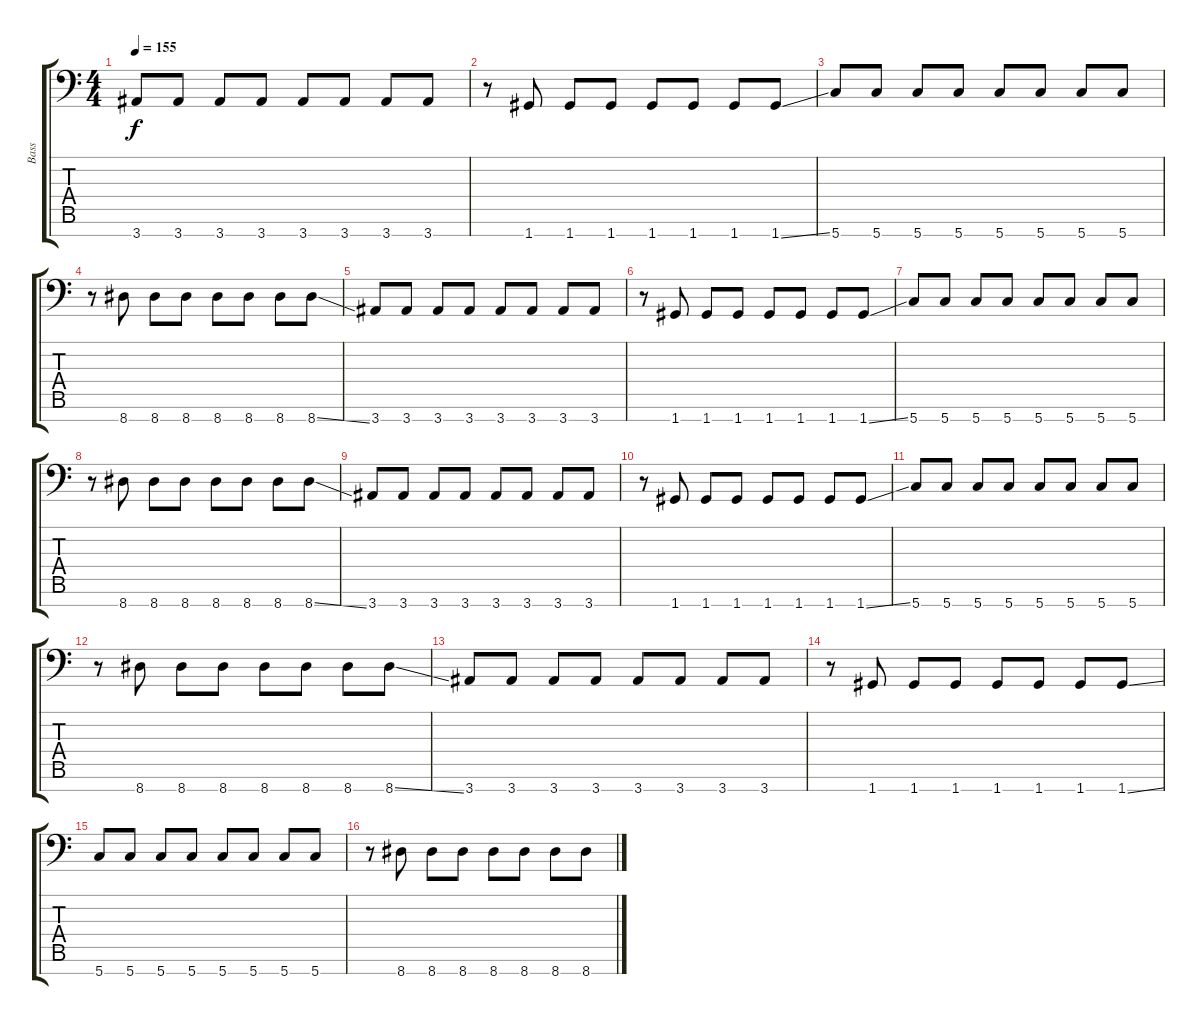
\track ("Bass" "Bass") {instrument electricbasspick}
\staff {score tabs}
\tuning (D4 A3 F3 C3 G2 D2 G1) {hide}
\ts (4 4)
\tempo 155
\clef f4
\ks c
3.7.8{dy f} 3.7.8 3.7.8 3.7.8 3.7.8 3.7.8 3.7.8 3.7.8 |
r.8 1.7.8 1.7.8 1.7.8 1.7.8 1.7.8 1.7.8 1.7{ss}.8 |
5.7.8 5.7.8 5.7.8 5.7.8 5.7.8 5.7.8 5.7.8 5.7.8 |
r.8 8.7.8 8.7.8 8.7.8 8.7.8 8.7.8 8.7.8 8.7{ss}.8 |
3.7.8 3.7.8 3.7.8 3.7.8 3.7.8 3.7.8 3.7.8 3.7.8 |
r.8 1.7.8 1.7.8 1.7.8 1.7.8 1.7.8 1.7.8 1.7{ss}.8 |
5.7.8 5.7.8 5.7.8 5.7.8 5.7.8 5.7.8 5.7.8 5.7.8 |
r.8 8.7.8 8.7.8 8.7.8 8.7.8 8.7.8 8.7.8 8.7{ss}.8 |
3.7.8 3.7.8 3.7.8 3.7.8 3.7.8 3.7.8 3.7.8 3.7.8 |
r.8 1.7.8 1.7.8 1.7.8 1.7.8 1.7.8 1.7.8 1.7{ss}.8 |
5.7.8 5.7.8 5.7.8 5.7.8 5.7.8 5.7.8 5.7.8 5.7.8 |
r.8 8.7.8 8.7.8 8.7.8 8.7.8 8.7.8 8.7.8 8.7{ss}.8 |
3.7.8 3.7.8 3.7.8 3.7.8 3.7.8 3.7.8 3.7.8 3.7.8 |
r.8 1.7.8 1.7.8 1.7.8 1.7.8 1.7.8 1.7.8 1.7{ss}.8 |
5.7.8 5.7.8 5.7.8 5.7.8 5.7.8 5.7.8 5.7.8 5.7.8 |
r.8 8.7.8 8.7.8 8.7.8 8.7.8 8.7.8 8.7.8 8.7{ss}.8
